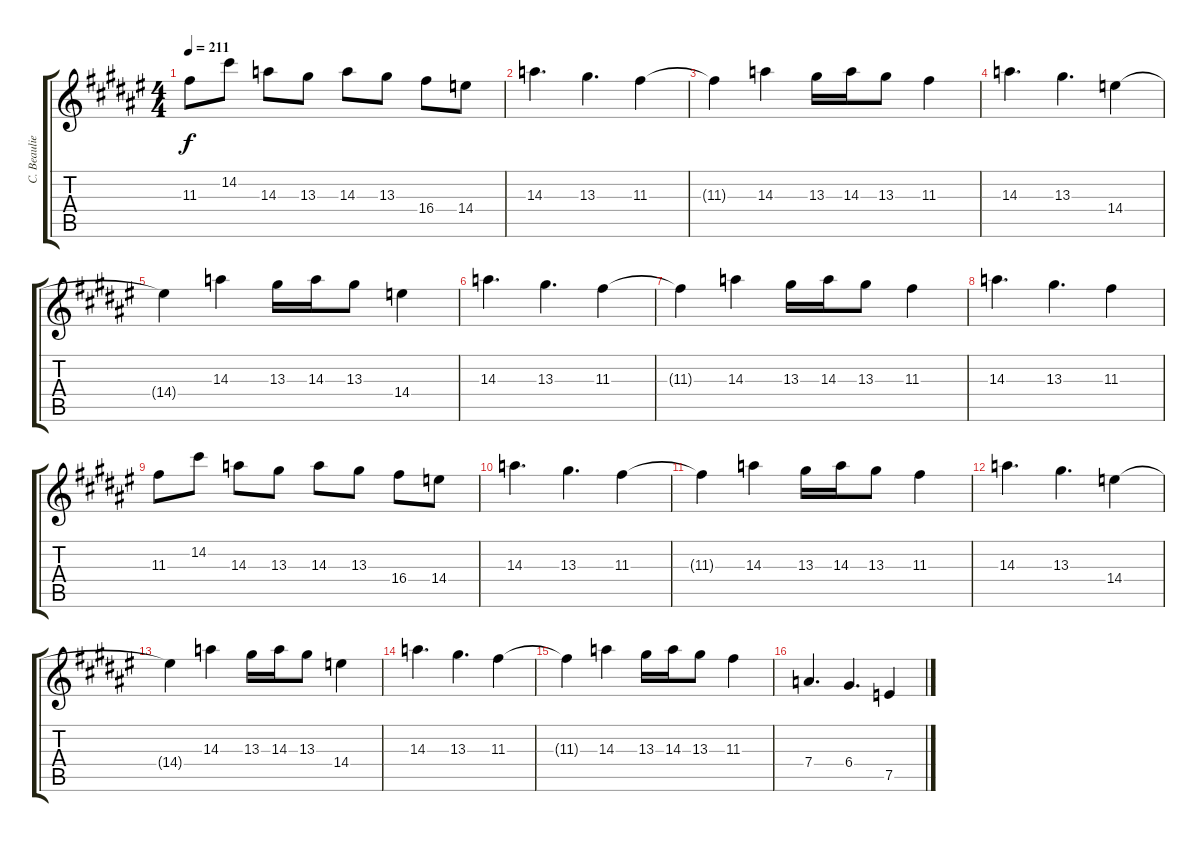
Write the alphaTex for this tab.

\track ("C. Beaulieu" "C. Beaulie") {instrument overdrivenguitar}
\staff {score tabs}
\tuning (E4 B3 G3 D3 A2 D2) {hide}
\ts (4 4)
\tempo 211
\clef g2
\ks d#minor
11.3.8{dy f} 14.2.8 14.3.8 13.3.8 14.3.8 13.3.8 16.4.8 14.4.8 |
14.3.4{d} 13.3.4{d} 11.3.4 |
11.3{t}.4 14.3.4 13.3.16 14.3.16 13.3.8 11.3.4 |
14.3.4{d} 13.3.4{d} 14.4.4 |
14.4{t}.4 14.3.4 13.3.16 14.3.16 13.3.8 14.4.4 |
14.3.4{d} 13.3.4{d} 11.3.4 |
11.3{t}.4 14.3.4 13.3.16 14.3.16 13.3.8 11.3.4 |
14.3.4{d} 13.3.4{d} 11.3.4 |
11.3.8 14.2.8 14.3.8 13.3.8 14.3.8 13.3.8 16.4.8 14.4.8 |
14.3.4{d} 13.3.4{d} 11.3.4 |
11.3{t}.4 14.3.4 13.3.16 14.3.16 13.3.8 11.3.4 |
14.3.4{d} 13.3.4{d} 14.4.4 |
14.4{t}.4 14.3.4 13.3.16 14.3.16 13.3.8 14.4.4 |
14.3.4{d} 13.3.4{d} 11.3.4 |
11.3{t}.4 14.3.4 13.3.16 14.3.16 13.3.8 11.3.4 |
7.4.4{d} 6.4.4{d} 7.5.4
